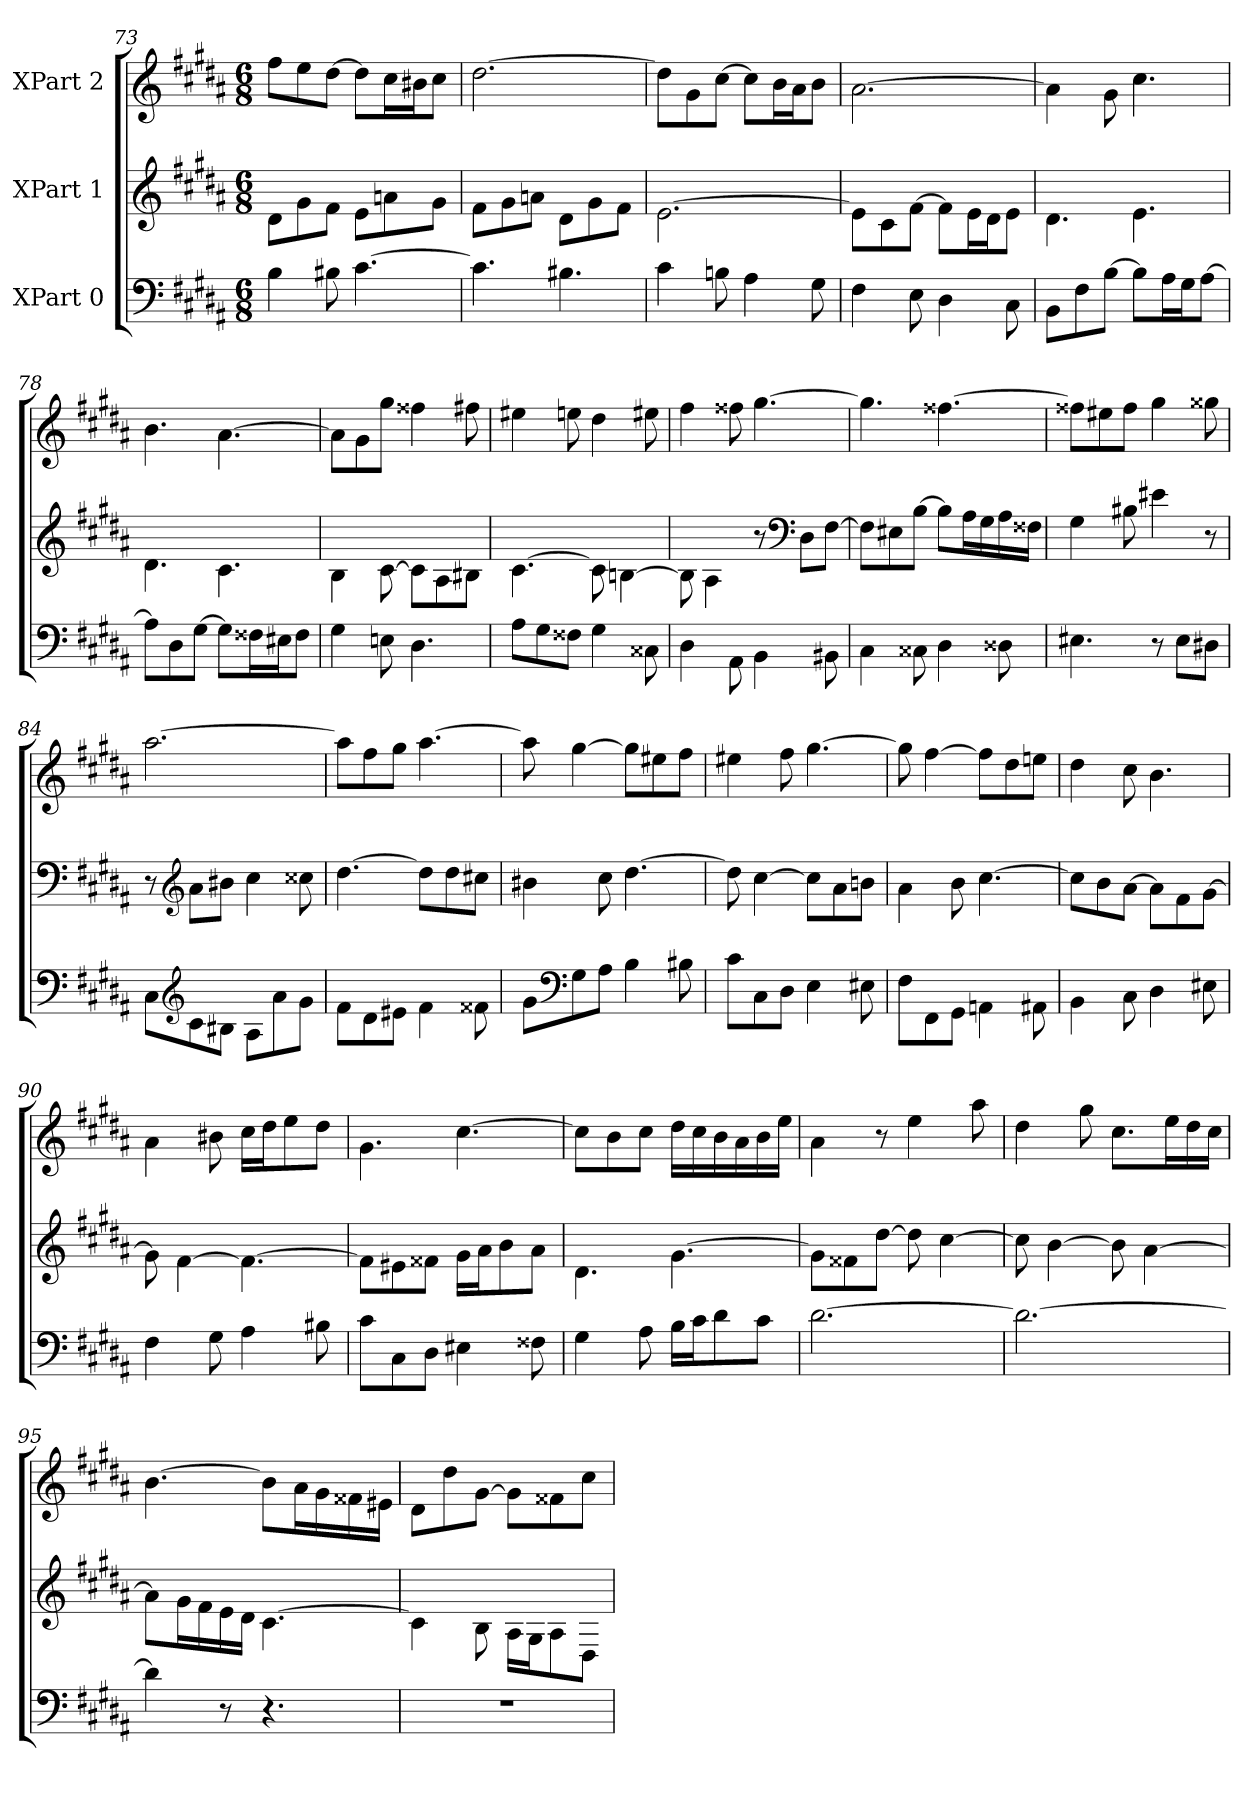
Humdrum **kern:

**kern	**kern	**kern
*part3	*part2	*part1
*staff3	*staff2	*staff1
*I"XPart 0	*I"XPart 1	*I"XPart 2
*clefF4	*clefG2	*clefG2
*k[f#c#g#d#a#]	*k[f#c#g#d#a#]	*k[f#c#g#d#a#]
*M6/8	*M6/8	*M6/8
=73	=73	=73
4B\	8d#\L	8ff#\L
.	8g#\	8ee\
8B#X\	8f#\J	[8dd#\J
[4.c#\	8e\L	8dd#\L]
.	8an\	16cc#\
.	.	16b#X\
.	8g#\J	8cc#\J
=74	=74	=74
4.c#\]	8f#\L	[2.dd#\
.	8g#\	.
.	8an\J	.
4.B#X\	8d#\L	.
.	8g#\	.
.	8f#\J	.
=75	=75	=75
4c#\	[2.e\	8dd#\L]
.	.	8g#\
8Bn\	.	[8cc#\J
4A#\	.	8cc#\L]
.	.	16b\
.	.	16a#\
8G#\	.	8b\J
=76	=76	=76
4F#\	8e\L]	[2.a#\
.	8c#\	.
8E\	[8f#\J	.
4D#\	8f#\L]	.
.	16e\	.
.	16d#\	.
8C#\	8e\J	.
=77	=77	=77
8BB\L	4.d#\	4a#\]
8F#\	.	.
[8B\J	.	8g#\
8B\L]	4.e\	4.cc#\
16A#\	.	.
16G#\	.	.
[8A#\J	.	.
=78	=78	=78
8A#\L]	4.d#\	4.b\
8D#\	.	.
[8G#\J	.	.
8G#\L]	4.c#\	[4.a#\
16F##X\	.	.
16E#X\	.	.
8F##\J	.	.
=79	=79	=79
4G#\	4B\	8a#\L]
.	.	8g#\
8En\	[8c#\	8gg#\J
4.D#\	8c#\L]	4ff##X\
.	8A#\	.
.	8B#X\J	8ff#X\
=80	=80	=80
8A#\L	[4.c#\	4ee#X\
8G#\	.	.
8F##X\J	.	8een\
4G#\	8c#\]	4dd#\
.	[4Bn\	.
8C##X\	.	8ee#X\
=81	=81	=81
4D#\	8B\]	4ff#\
.	4A#\	.
8AA#\	.	8ff##X\
4BB\	8r	[4.gg#\
*	*clefF4	*
.	8D#\L	.
8BB#X\	[8F#\J	.
=82	=82	=82
4C#\	8F#\L]	4.gg#\]
.	8E#X\	.
8C##X\	[8B\J	.
4D#\	8B\L]	[4.ff##X\
.	16A#\	.
.	16G#\	.
8D##X\	16A#\	.
.	16F##X\J	.
=83	=83	=83
4.E#X\	4G#\	8ff##X\L]
.	.	8ee#X\
.	8B#X\	8ff##\J
8r	4e#X\	4gg#\
8E#\L	.	.
8D#X\J	8r	8gg##X\
=84	=84	=84
8C#\L	8r	[2.aa#\
*clefG2	*clefG2	*
8c#\	8a#\L	.
8B#X\J	8b#X\J	.
8A#\L	4cc#\	.
8a#\	.	.
8g#\J	8cc##X\	.
=85	=85	=85
8f#\L	[4.dd#\	8aa#\L]
8d#\	.	8ff#\
8e#X\J	.	8gg#\J
4f#\	8dd#\L]	[4.aa#\
.	8dd#\	.
8f##X\	8cc#X\J	.
=86	=86	=86
8g#\L	4b#X\	8aa#\]
*clefF4	*	*
8G#\	.	[4gg#\
8A#\J	8cc#\	.
4B\	[4.dd#\	8gg#\L]
.	.	8ee#X\
8B#X\	.	8ff#\J
=87	=87	=87
8c#\L	8dd#\]	4ee#X\
8C#\	[4cc#\	.
8D#\J	.	8ff#\
4E\	8cc#\L]	[4.gg#\
.	8a#\	.
8E#X\	8bn\J	.
=88	=88	=88
8F#\L	4a#\	8gg#\]
8FF#\	.	[4ff#\
8GG#\J	8b\	.
4AAn\	[4.cc#\	8ff#\L]
.	.	8dd#\
8AA#X\	.	8een\J
=89	=89	=89
4BB\	8cc#\L]	4dd#\
.	8b\	.
8C#\	[8a#\J	8cc#\
4D#\	8a#\L]	4.b\
.	8f#\	.
8E#X\	[8g#\J	.
=90	=90	=90
4F#\	8g#\]	4a#\
.	[4f#\	.
8G#\	.	8b#X\
4A#\	4.f#\_	16cc#\L
.	.	16dd#\
.	.	8ee\
8B#X\	.	8dd#\J
=91	=91	=91
8c#\L	8f#\L]	4.g#\
8C#\	8e#X\	.
8D#\J	8f##X\J	.
4E#X\	16g#\L	[4.cc#\
.	16a#\	.
.	8b\	.
8F##X\	8a#\J	.
=92	=92	=92
4G#\	4.d#\	8cc#\L]
.	.	8b\
8A#\	.	8cc#\J
16B\L	[4.g#\	16dd#\L
16c#\	.	16cc#\
8d#\	.	16b\
.	.	16a#\
8c#\J	.	16b\
.	.	16ee\J
=93	=93	=93
[2.d#\	8g#\L]	4a#\
.	8f##X\	.
.	[8dd#\J	8r
.	8dd#\]	4ee\
.	[4cc#\	.
.	.	8aa#\
=94	=94	=94
2.d#\_	8cc#\]	4dd#\
.	[4b\	.
.	.	8gg#\
.	8b\]	8.cc#\L
.	[4a#\	.
.	.	16ee\
.	.	16dd#\
.	.	16cc#\J
=95	=95	=95
4d#\]	8a#\L]	[4.b\
.	16g#\	.
.	16f#\	.
8r	16e\	.
.	16d#\J	.
4.r	[4.c#\	8b\L]
.	.	16a#\
.	.	16g#\
.	.	16f##X\
.	.	16e#X\J
=96	=96	=96
2.r	4c#\]	8d#\L
.	.	8dd#\
.	8B\	[8g#\J
.	16A#\L	8g#\L]
.	16G#\	.
.	8A#\	8f##X\
.	8D#\J	8cc#\J
=	=	=
*-	*-	*-
